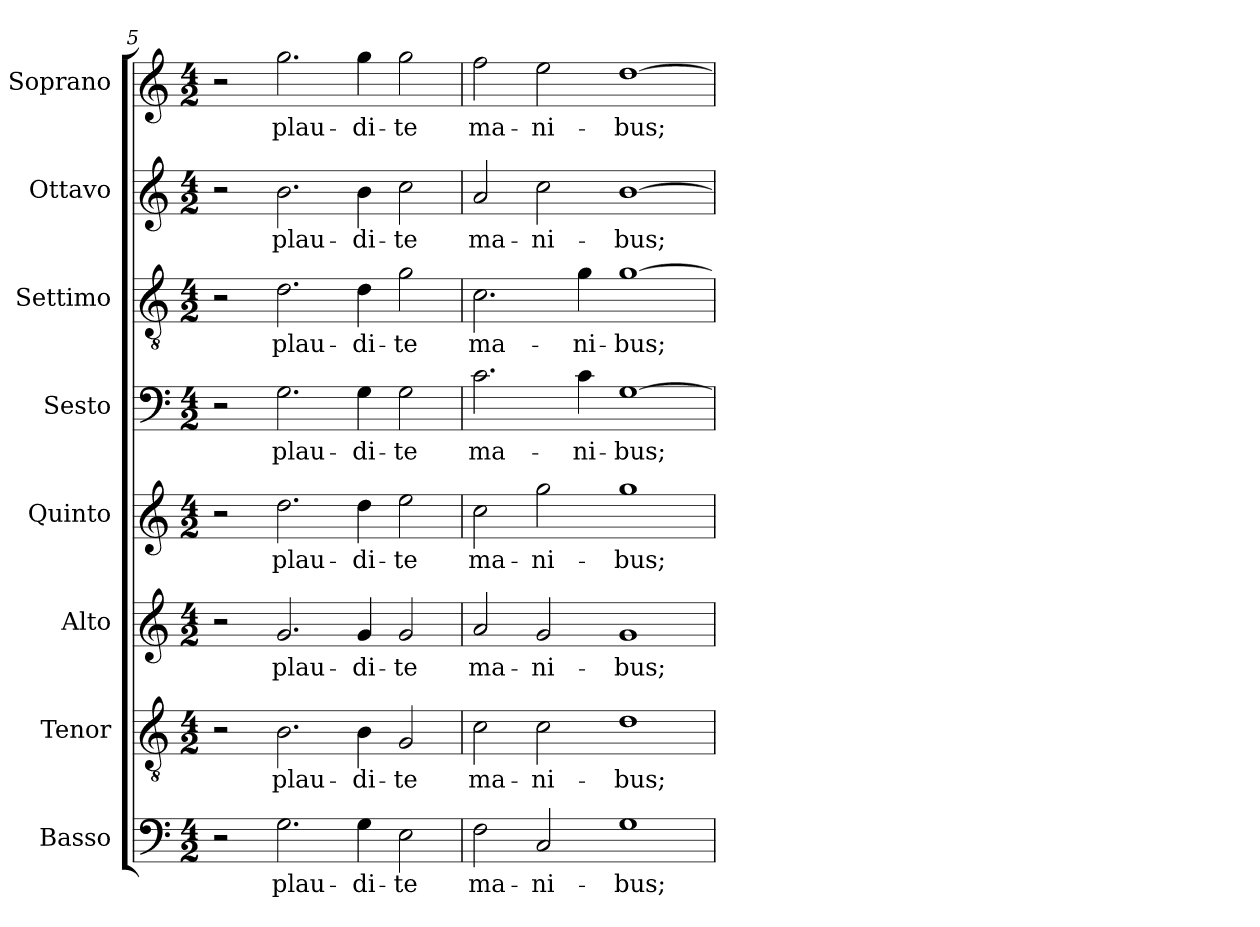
**kern	**text	**kern	**text	**kern	**text	**kern	**text	**kern	**text	**kern	**text	**kern	**text	**kern	**text
*part8	*part8	*part7	*part7	*part6	*part6	*part5	*part5	*part4	*part4	*part3	*part3	*part2	*part2	*part1	*part1
*staff8	*staff8	*staff7	*staff7	*staff6	*staff6	*staff5	*staff5	*staff4	*staff4	*staff3	*staff3	*staff2	*staff2	*staff1	*staff1
*I"Basso	*	*I"Tenor	*	*I"Alto	*	*I"Quinto	*	*I"Sesto	*	*I"Settimo	*	*I"Ottavo	*	*I"Soprano	*
*I'B.	*	*I'T.	*	*I'A.	*	*I'Q.	*	*I'Ss.	*	*I'St.	*	*I'Ot.	*	*I'S.	*
*clefF4	*	*clefGv2	*	*clefG2	*	*clefG2	*	*clefF4	*	*clefGv2	*	*clefG2	*	*clefG2	*
*	*	*ITrd7c12	*	*	*	*	*	*	*	*ITrd7c12	*	*	*	*	*
*k[]	*	*k[]	*	*k[]	*	*k[]	*	*k[]	*	*k[]	*	*k[]	*	*k[]	*
*C:	*	*C:	*	*C:	*	*C:	*	*C:	*	*C:	*	*C:	*	*C:	*
*M4/2	*	*M4/2	*	*M4/2	*	*M4/2	*	*M4/2	*	*M4/2	*	*M4/2	*	*M4/2	*
=5	=5	=5	=5	=5	=5	=5	=5	=5	=5	=5	=5	=5	=5	=5	=5
2r	.	2r	.	2r	.	2r	.	2r	.	2r	.	2r	.	2r	.
!	!LO:LY:b:color=#000000	!	!	!	!	!	!	!	!	!	!	!	!	!	!
!	!	!	!LO:LY:b:color=#000000	!	!	!	!	!	!	!	!	!	!	!	!
!	!	!	!	!	!LO:LY:b:color=#000000	!	!	!	!	!	!	!	!	!	!
!	!	!	!	!	!	!	!LO:LY:b:color=#000000	!	!	!	!	!	!	!	!
!	!	!	!	!	!	!	!	!	!LO:LY:b:color=#000000	!	!	!	!	!	!
!	!	!	!	!	!	!	!	!	!	!	!LO:LY:b:color=#000000	!	!	!	!
!	!	!	!	!	!	!	!	!	!	!	!	!	!LO:LY:b:color=#000000	!	!
!	!	!	!	!	!	!	!	!	!	!	!	!	!	!	!LO:LY:b:color=#000000
2.Gi\	plau-	2.BBi\	plau-	2.gi/	plau-	2.ddi\	plau-	2.Gi\	plau-	2.Di\	plau-	2.bi\	plau-	2.ggi\	plau-
!	!LO:LY:b:color=#000000	!	!	!	!	!	!	!	!	!	!	!	!	!	!
!	!	!	!LO:LY:b:color=#000000	!	!	!	!	!	!	!	!	!	!	!	!
!	!	!	!	!	!LO:LY:b:color=#000000	!	!	!	!	!	!	!	!	!	!
!	!	!	!	!	!	!	!LO:LY:b:color=#000000	!	!	!	!	!	!	!	!
!	!	!	!	!	!	!	!	!	!LO:LY:b:color=#000000	!	!	!	!	!	!
!	!	!	!	!	!	!	!	!	!	!	!LO:LY:b:color=#000000	!	!	!	!
!	!	!	!	!	!	!	!	!	!	!	!	!	!LO:LY:b:color=#000000	!	!
!	!	!	!	!	!	!	!	!	!	!	!	!	!	!	!LO:LY:b:color=#000000
4Gi\	-di-	4BBi\	-di-	4gi/	-di-	4ddi\	-di-	4Gi\	-di-	4Di\	-di-	4bi\	-di-	4ggi\	-di-
!	!LO:LY:b:color=#000000	!	!	!	!	!	!	!	!	!	!	!	!	!	!
!	!	!	!LO:LY:b:color=#000000	!	!	!	!	!	!	!	!	!	!	!	!
!	!	!	!	!	!LO:LY:b:color=#000000	!	!	!	!	!	!	!	!	!	!
!	!	!	!	!	!	!	!LO:LY:b:color=#000000	!	!	!	!	!	!	!	!
!	!	!	!	!	!	!	!	!	!LO:LY:b:color=#000000	!	!	!	!	!	!
!	!	!	!	!	!	!	!	!	!	!	!LO:LY:b:color=#000000	!	!	!	!
!	!	!	!	!	!	!	!	!	!	!	!	!	!LO:LY:b:color=#000000	!	!
!	!	!	!	!	!	!	!	!	!	!	!	!	!	!	!LO:LY:b:color=#000000
2Ei\	-te	2GGi/	-te	2gi/	-te	2eei\	-te	2Gi\	-te	2Gi\	-te	2cci\	-te	2ggi\	-te
=6	=6	=6	=6	=6	=6	=6	=6	=6	=6	=6	=6	=6	=6	=6	=6
!	!LO:LY:b:color=#000000	!	!	!	!	!	!	!	!	!	!	!	!	!	!
!	!	!	!LO:LY:b:color=#000000	!	!	!	!	!	!	!	!	!	!	!	!
!	!	!	!	!	!LO:LY:b:color=#000000	!	!	!	!	!	!	!	!	!	!
!	!	!	!	!	!	!	!LO:LY:b:color=#000000	!	!	!	!	!	!	!	!
!	!	!	!	!	!	!	!	!	!LO:LY:b:color=#000000	!	!	!	!	!	!
!	!	!	!	!	!	!	!	!	!	!	!LO:LY:b:color=#000000	!	!	!	!
!	!	!	!	!	!	!	!	!	!	!	!	!	!LO:LY:b:color=#000000	!	!
!	!	!	!	!	!	!	!	!	!	!	!	!	!	!	!LO:LY:b:color=#000000
2Fi\	ma-	2Ci\	ma-	2ai/	ma-	2cci\	ma-	2.ci\	ma-	2.Ci\	ma-	2ai/	ma-	2ffi\	ma-
!	!LO:LY:b:color=#000000	!	!	!	!	!	!	!	!	!	!	!	!	!	!
!	!	!	!LO:LY:b:color=#000000	!	!	!	!	!	!	!	!	!	!	!	!
!	!	!	!	!	!LO:LY:b:color=#000000	!	!	!	!	!	!	!	!	!	!
!	!	!	!	!	!	!	!LO:LY:b:color=#000000	!	!	!	!	!	!	!	!
!	!	!	!	!	!	!	!	!	!	!	!	!	!LO:LY:b:color=#000000	!	!
!	!	!	!	!	!	!	!	!	!	!	!	!	!	!	!LO:LY:b:color=#000000
2Ci/	-ni-	2Ci\	-ni-	2gi/	-ni-	2ggi\	-ni-	.	.	.	.	2cci\	-ni-	2eei\	-ni-
!	!	!	!	!	!	!	!	!	!LO:LY:b:color=#000000	!	!	!	!	!	!
!	!	!	!	!	!	!	!	!	!	!	!LO:LY:b:color=#000000	!	!	!	!
.	.	.	.	.	.	.	.	4ci\	-ni-	4Gi\	-ni-	.	.	.	.
!	!LO:LY:b:color=#000000	!	!	!	!	!	!	!	!	!	!	!	!	!	!
!	!	!	!LO:LY:b:color=#000000	!	!	!	!	!	!	!	!	!	!	!	!
!	!	!	!	!	!LO:LY:b:color=#000000	!	!	!	!	!	!	!	!	!	!
!	!	!	!	!	!	!	!LO:LY:b:color=#000000	!	!	!	!	!	!	!	!
!	!	!	!	!	!	!	!	!	!LO:LY:b:color=#000000	!	!	!	!	!	!
!	!	!	!	!	!	!	!	!	!	!	!LO:LY:b:color=#000000	!	!	!	!
!	!	!	!	!	!	!	!	!	!	!	!	!	!LO:LY:b:color=#000000	!	!
!	!	!	!	!	!	!	!	!	!	!	!	!	!	!	!LO:LY:b:color=#000000
1Gi	-bus;	1Di	-bus;	1gi	-bus;	1ggi	-bus;	[1Gi	-bus;	[1Gi	-bus;	[1bi	-bus;	[1ddi	-bus;
=	=	=	=	=	=	=	=	=	=	=	=	=	=	=	=
*-	*-	*-	*-	*-	*-	*-	*-	*-	*-	*-	*-	*-	*-	*-	*-
